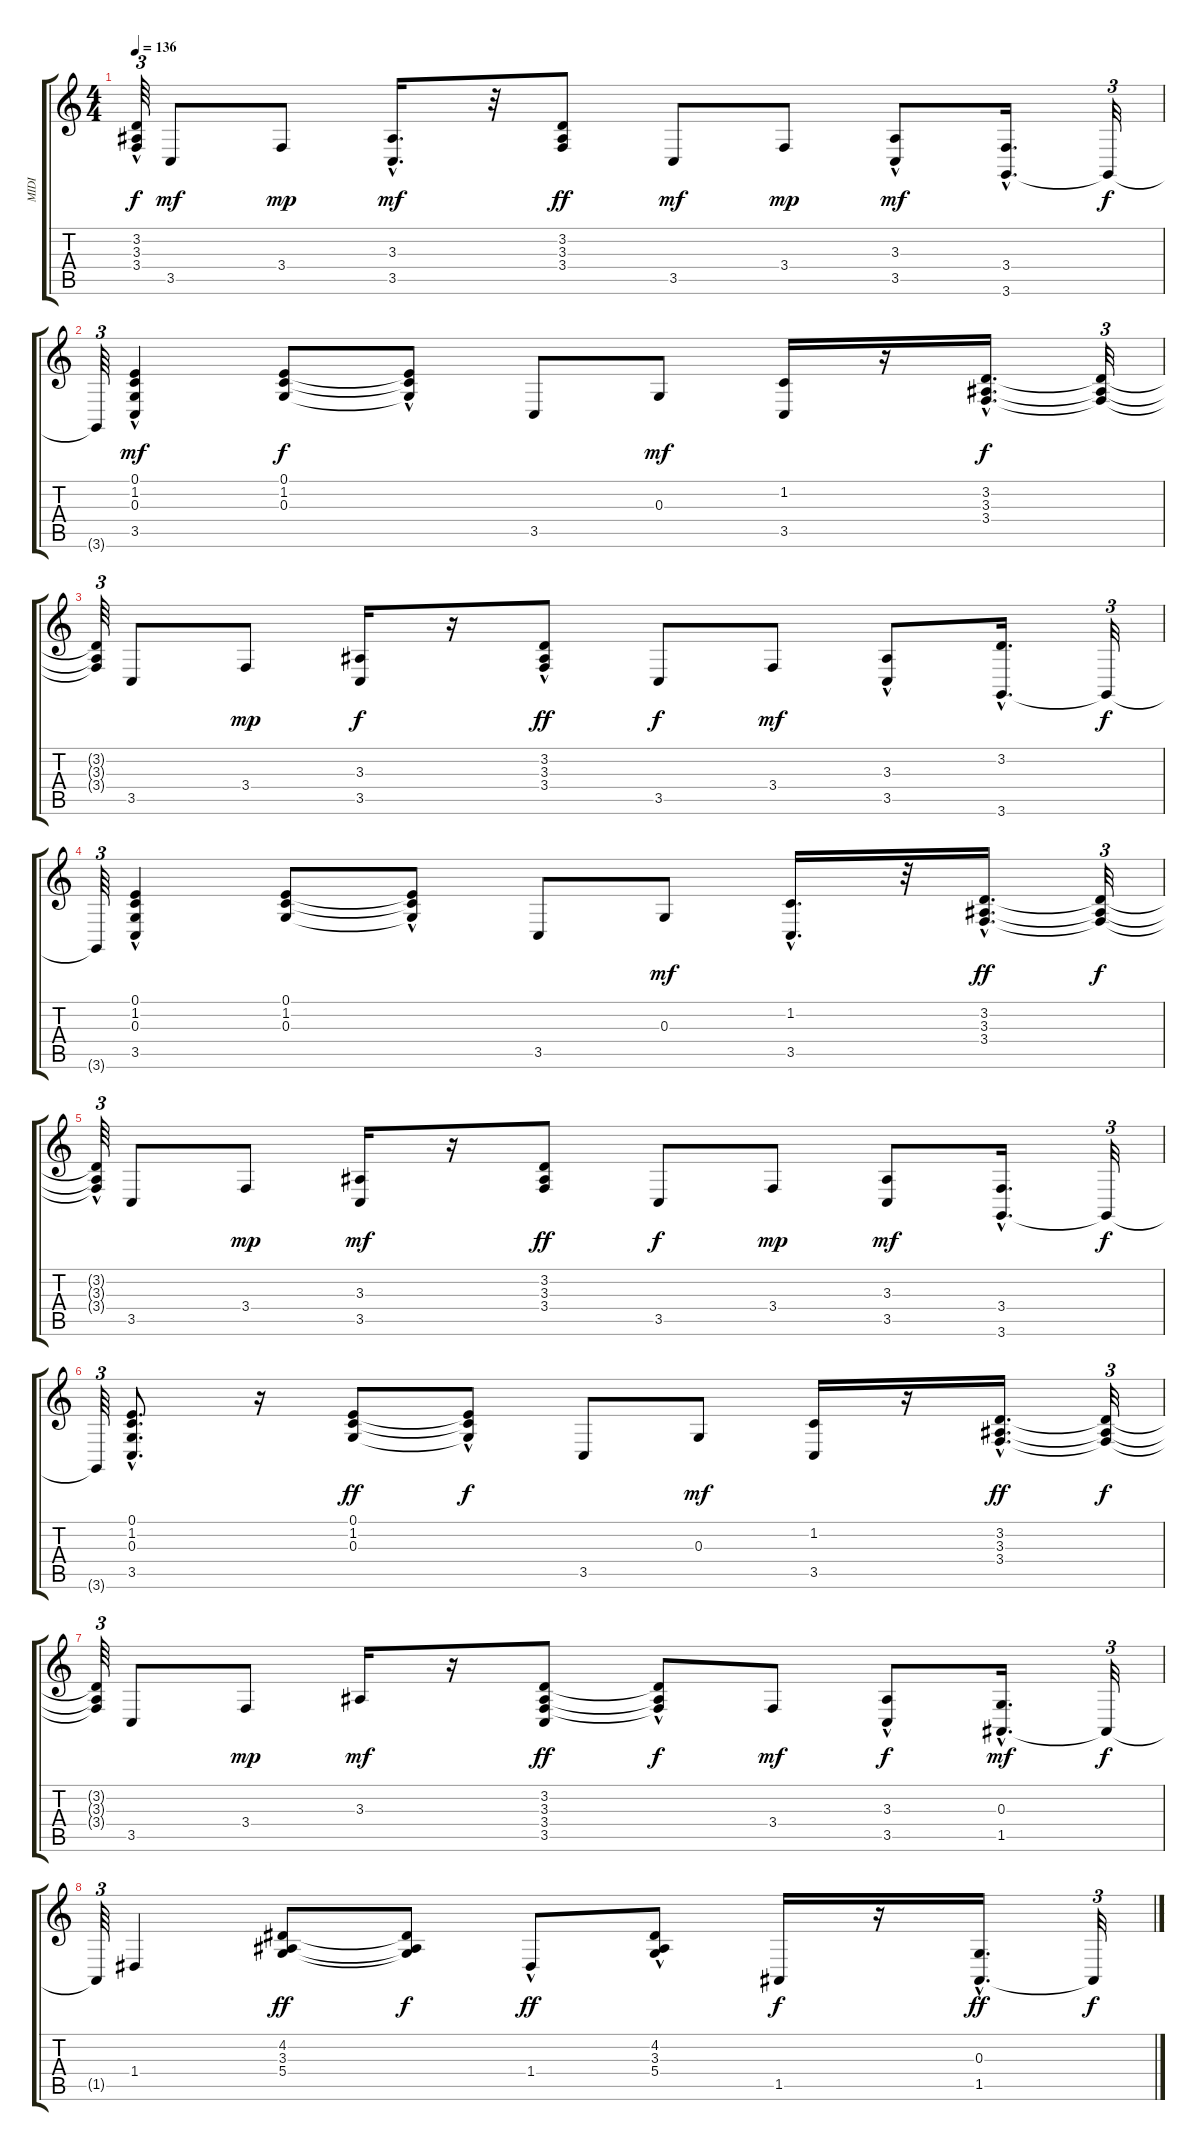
\track ("MIDI" "MIDI") {instrument electricgrandpiano}
\staff {score tabs}
\tuning (E4 B3 G3 D3 A2 E2) {hide}
\ts (4 4)
\tempo 136
\clef g2
\ks c
(3.2{t} 3.3{t} 3.4{hac t}).64{tu (3 2) dy f} 3.5.8{dy mf} 3.4.8{dy mp} (3.3 3.5{hac}).16{d dy mf} r.32 (3.2 3.3 3.4).8{dy ff} 3.5.8{dy mf} 3.4.8{dy mp} (3.3 3.5{hac}).8{dy mf} (3.4 3.6{hac}).16{d} 3.6{t}.32{tu (3 2) dy f} |
3.6{t}.64{tu (3 2)} (0.1 1.2 0.3 3.5{hac}).4{dy mf} (0.1 1.2 0.3).8{dy f} (0.1{hac t} 1.2{t} 0.3{hac t}).8 3.5.8 0.3.8{dy mf} (1.2 3.5).16 r.16 (3.2{hac} 3.3{hac} 3.4{hac}).16{d dy f} (3.2{t} 3.3{t} 3.4{t}).32{tu (3 2)} |
(3.2{t} 3.3{t} 3.4{t}).64{tu (3 2)} 3.5.8 3.4.8{dy mp} (3.3 3.5).16{dy f} r.16 (3.2{hac} 3.3 3.4{hac}).8{dy ff} 3.5.8{dy f} 3.4.8{dy mf} (3.3 3.5{hac}).8 (3.2 3.6{hac}).16{d} 3.6{t}.32{tu (3 2) dy f} |
3.6{t}.64{tu (3 2)} (0.1 1.2 0.3 3.5{hac}).4 (0.1 1.2 0.3).8 (0.1{hac t} 1.2{t} 0.3{t}).8 3.5.8 0.3.8{dy mf} (1.2 3.5{hac}).16{d} r.32 (3.2{hac} 3.3{hac} 3.4{hac}).16{d dy ff} (3.2{t} 3.3{t} 3.4{t}).32{tu (3 2) dy f} |
(3.2{t} 3.3{t} 3.4{hac t}).64{tu (3 2)} 3.5.8 3.4.8{dy mp} (3.3 3.5).16{dy mf} r.16 (3.2 3.3 3.4).8{dy ff} 3.5.8{dy f} 3.4.8{dy mp} (3.3 3.5).8{dy mf} (3.4 3.6{hac}).16{d} 3.6{t}.32{tu (3 2) dy f} |
3.6{t}.64{tu (3 2)} (0.1 1.2 0.3 3.5{hac}).8{d} r.16 (0.1 1.2 0.3).8{dy ff} (0.1{hac t} 1.2{t} 0.3{t}).8{dy f} 3.5.8 0.3.8{dy mf} (1.2 3.5).16 r.16 (3.2{hac} 3.3{hac} 3.4{hac}).16{d dy ff} (3.2{t} 3.3{t} 3.4{t}).32{tu (3 2) dy f} |
(3.2{t} 3.3{t} 3.4{t}).64{tu (3 2)} 3.5.8 3.4.8{dy mp} 3.3.16{dy mf} r.16 (3.2 3.3 3.4 3.5).8{dy ff} (3.2{hac t} 3.3{t} 3.4{t}).8{dy f} 3.4.8{dy mf} (3.3 3.5{hac}).8{dy f} (0.3 1.5{hac}).16{d dy mf} 1.5{t}.32{tu (3 2) dy f} |
1.5{t}.64{tu (3 2)} 1.4.4 (4.2 3.3 5.4).8{dy ff} (4.2{t} 3.3{t} 5.4{t}).8{dy f} 1.4{hac}.8{dy ff} (4.2 3.3 5.4{hac}).8 1.5.16{dy f} r.16 (0.3 1.5{hac}).16{d dy ff} 1.5{t}.32{tu (3 2) dy f}
